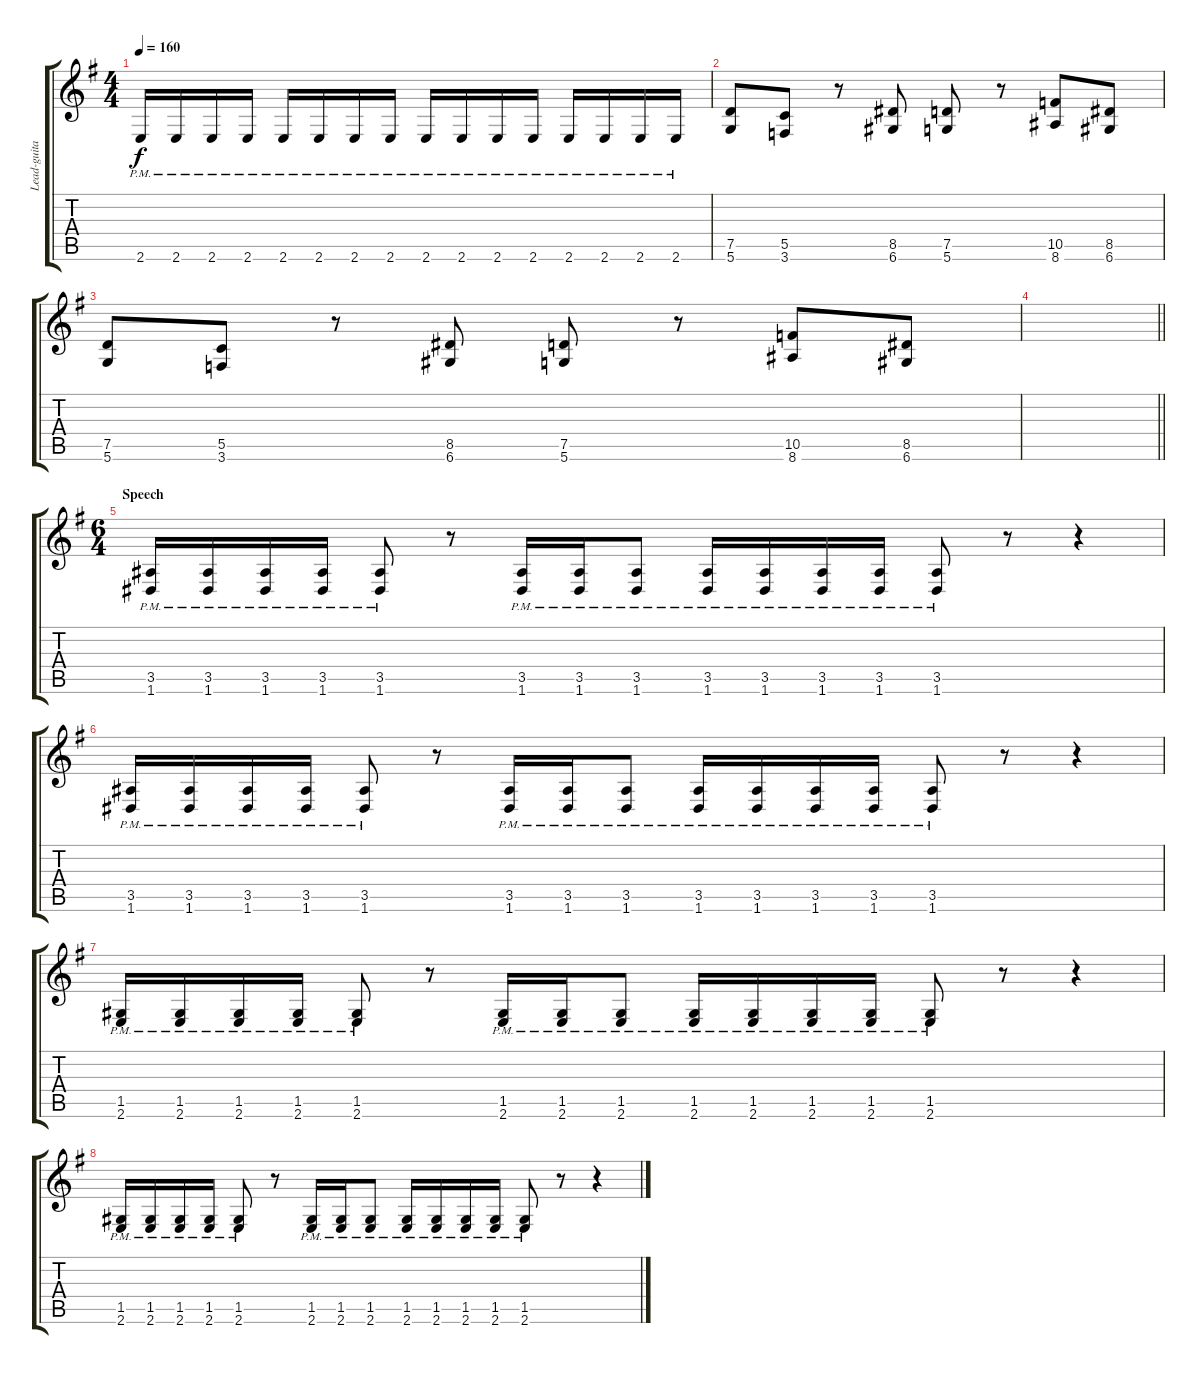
\track ("Lead-guitars - Galder" "Lead-guita") {instrument distortionguitar}
\staff {score tabs}
\tuning (D4 A3 F3 C3 G2 D2) {hide}
\ts (4 4)
\tempo 160
\clef g2
\ks g
2.6{pm}.16{dy f} 2.6{pm}.16 2.6{pm}.16 2.6{pm}.16 2.6{pm}.16 2.6{pm}.16 2.6{pm}.16 2.6{pm}.16 2.6{pm}.16 2.6{pm}.16 2.6{pm}.16 2.6{pm}.16 2.6{pm}.16 2.6{pm}.16 2.6{pm}.16 2.6{pm}.16 |
(7.5 5.6).8 (5.5 3.6).8 r.8 (8.5 6.6).8 (7.5 5.6).8 r.8 (10.5 8.6).8 (8.5 6.6).8 |
(7.5 5.6).8 (5.5 3.6).8 r.8 (8.5 6.6).8 (7.5 5.6).8 r.8 (10.5 8.6).8 (8.5 6.6).8 |
\barLineRight lightlight
|
\ts (6 4)
\section ("" "Speech")
(3.5{pm} 1.6{pm}).16 (3.5{pm} 1.6{pm}).16 (3.5{pm} 1.6{pm}).16 (3.5{pm} 1.6{pm}).16 (3.5{pm} 1.6{pm}).8 r.8 (3.5{pm} 1.6{pm}).16 (3.5{pm} 1.6{pm}).16 (3.5{pm} 1.6{pm}).8 (3.5{pm} 1.6{pm}).16 (3.5{pm} 1.6{pm}).16 (3.5{pm} 1.6{pm}).16 (3.5{pm} 1.6{pm}).16 (3.5{pm} 1.6{pm}).8 r.8 r.4 |
(3.5{pm} 1.6{pm}).16 (3.5{pm} 1.6{pm}).16 (3.5{pm} 1.6{pm}).16 (3.5{pm} 1.6{pm}).16 (3.5{pm} 1.6{pm}).8 r.8 (3.5{pm} 1.6{pm}).16 (3.5{pm} 1.6{pm}).16 (3.5{pm} 1.6{pm}).8 (3.5{pm} 1.6{pm}).16 (3.5{pm} 1.6{pm}).16 (3.5{pm} 1.6{pm}).16 (3.5{pm} 1.6{pm}).16 (3.5{pm} 1.6{pm}).8 r.8 r.4 |
(1.5{pm} 2.6{pm}).16 (1.5{pm} 2.6{pm}).16 (1.5{pm} 2.6{pm}).16 (1.5{pm} 2.6{pm}).16 (1.5{pm} 2.6{pm}).8 r.8 (1.5{pm} 2.6{pm}).16 (1.5{pm} 2.6{pm}).16 (1.5{pm} 2.6{pm}).8 (1.5{pm} 2.6{pm}).16 (1.5{pm} 2.6{pm}).16 (1.5{pm} 2.6{pm}).16 (1.5{pm} 2.6{pm}).16 (1.5{pm} 2.6{pm}).8 r.8 r.4 |
(1.5{pm} 2.6{pm}).16 (1.5{pm} 2.6{pm}).16 (1.5{pm} 2.6{pm}).16 (1.5{pm} 2.6{pm}).16 (1.5{pm} 2.6{pm}).8 r.8 (1.5{pm} 2.6{pm}).16 (1.5{pm} 2.6{pm}).16 (1.5{pm} 2.6{pm}).8 (1.5{pm} 2.6{pm}).16 (1.5{pm} 2.6{pm}).16 (1.5{pm} 2.6{pm}).16 (1.5{pm} 2.6{pm}).16 (1.5{pm} 2.6{pm}).8 r.8 r.4
